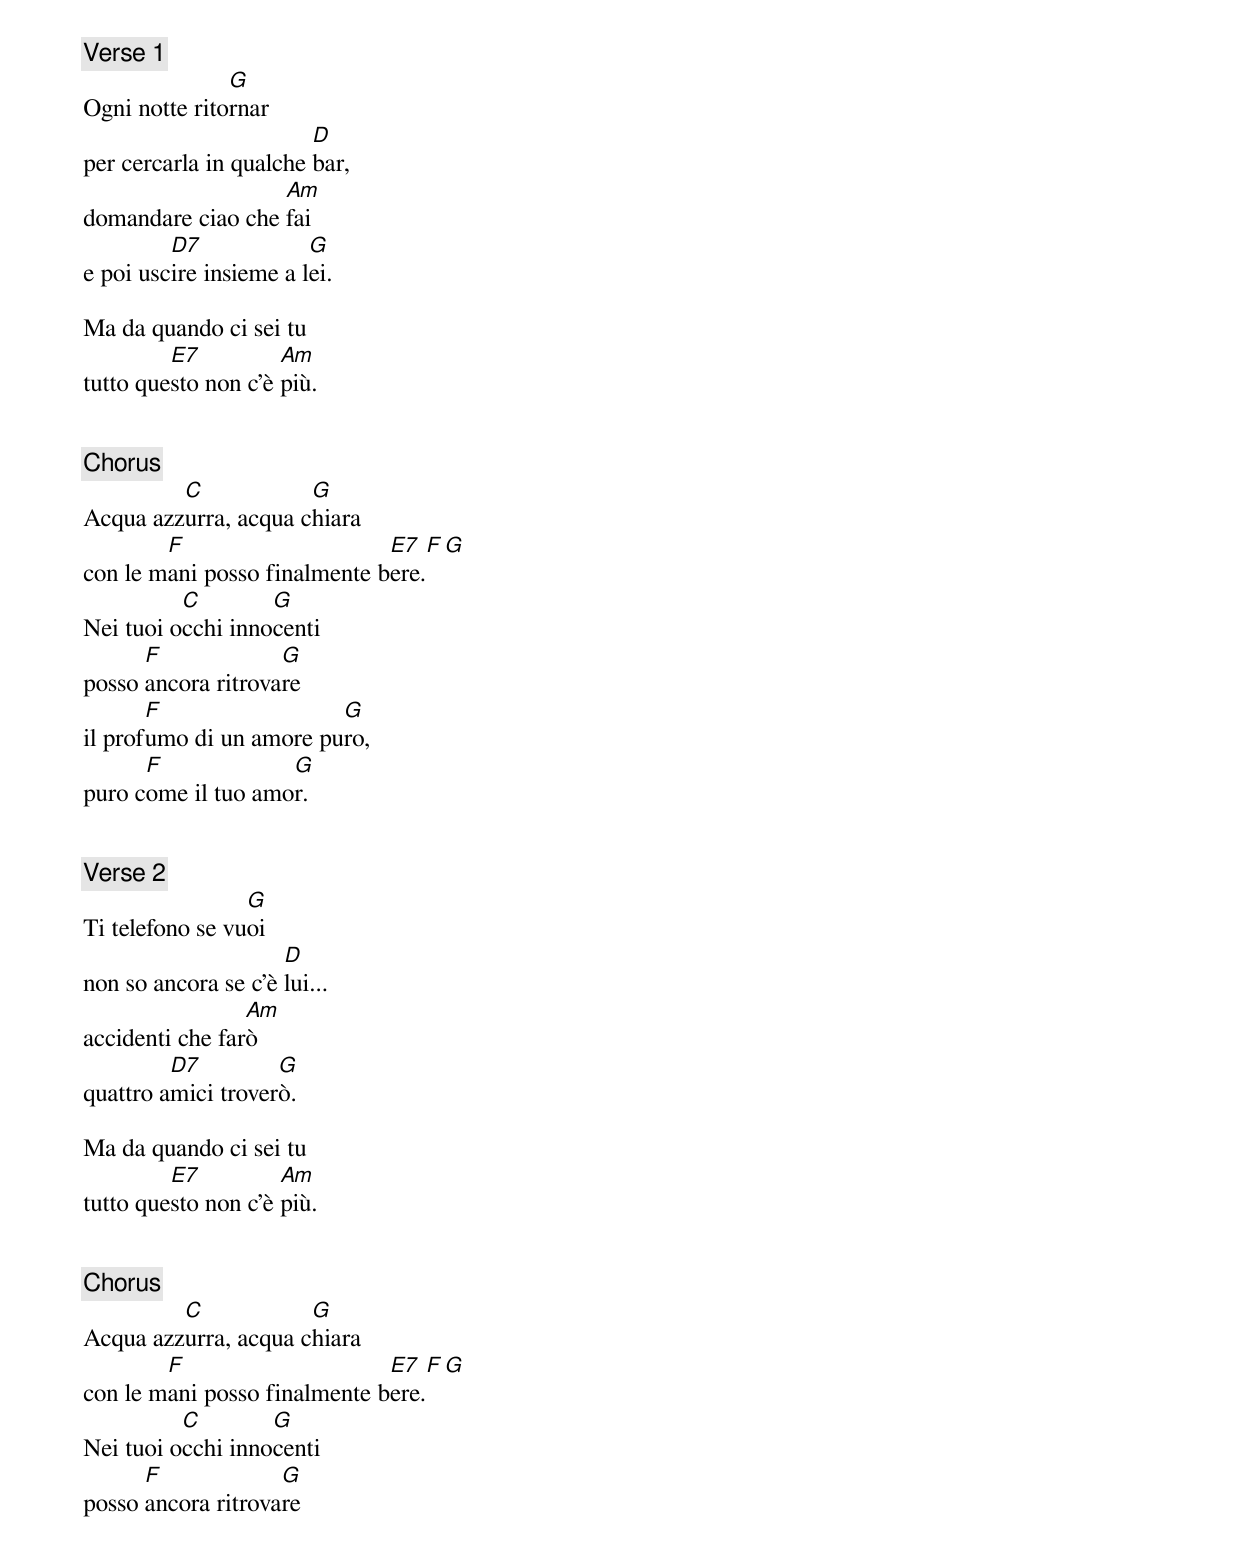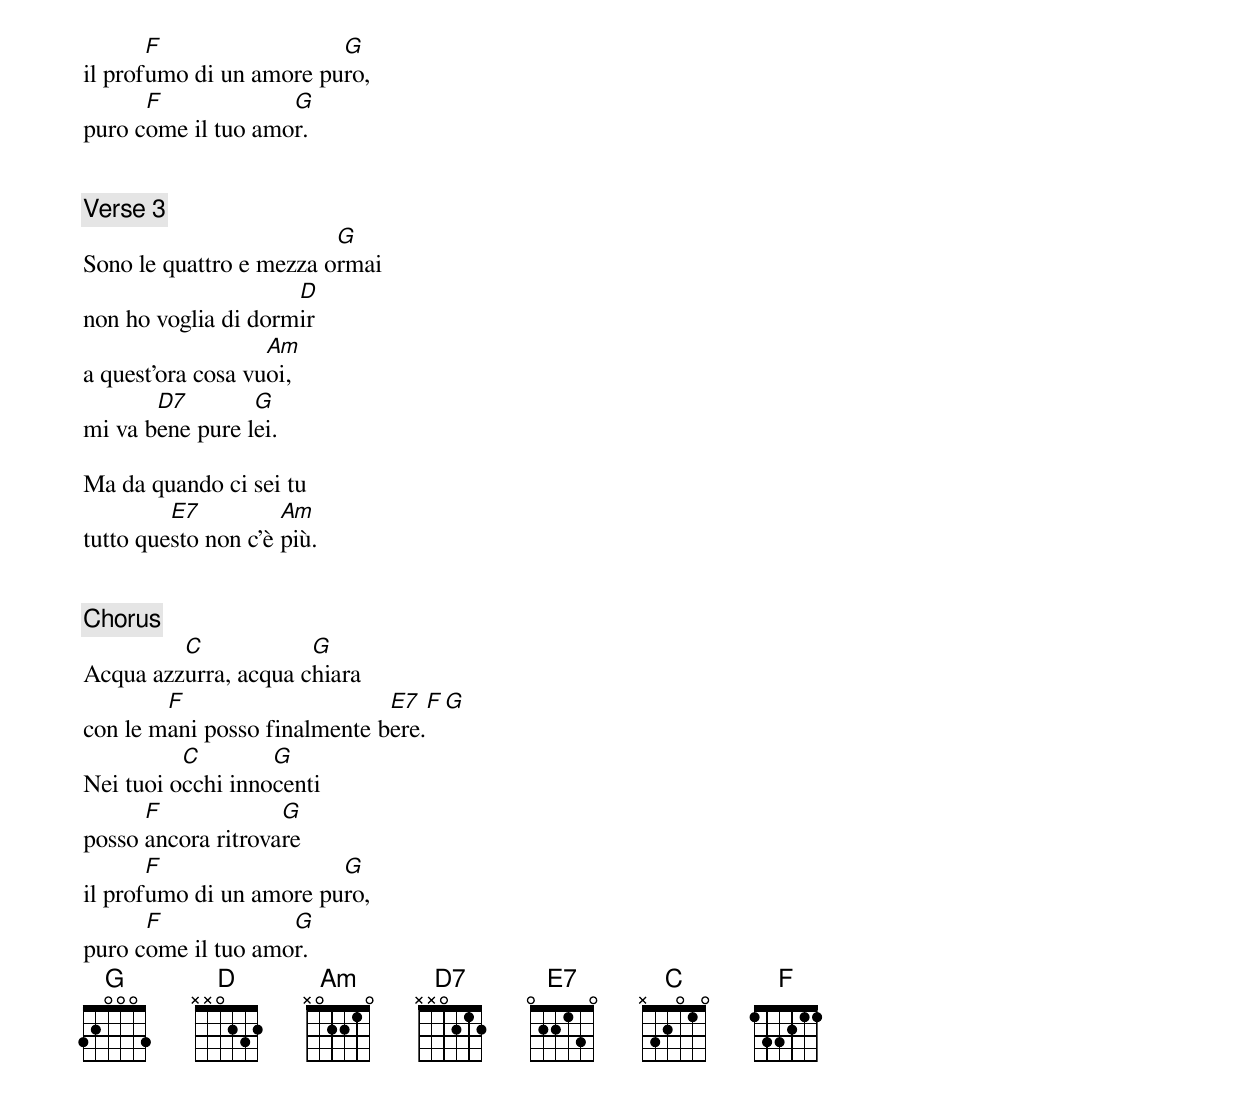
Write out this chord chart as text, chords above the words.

[Verse 1]
               G
Ogni notte ritornar
                        D
per cercarla in qualche bar,
                   Am
domandare ciao che fai
         D7             G
e poi uscire insieme a lei.

Ma da quando ci sei tu
         E7          Am
tutto questo non c’è più.


[Chorus]
         C            G
Acqua azzurra, acqua chiara
        F                     E7    F  G
con le mani posso finalmente bere.
          C        G
Nei tuoi occhi innocenti
      F             G
posso ancora ritrovare
       F                 G
il profumo di un amore puro,
      F             G
puro come il tuo amor.


[Verse 2]
                 G
Ti telefono se vuoi
                     D
non so ancora se c’è lui...
                 Am
accidenti che farò
         D7         G
quattro amici troverò.

Ma da quando ci sei tu
         E7          Am
tutto questo non c’è più.


[Chorus]
         C            G
Acqua azzurra, acqua chiara
        F                     E7    F G
con le mani posso finalmente bere.
          C        G
Nei tuoi occhi innocenti
      F             G
posso ancora ritrovare
       F                 G
il profumo di un amore puro,
      F             G
puro come il tuo amor.


[Verse 3]
                         G
Sono le quattro e mezza ormai
                     D
non ho voglia di dormir
                   Am
a quest'ora cosa vuoi,
       D7        G
mi va bene pure lei.

Ma da quando ci sei tu
         E7          Am
tutto questo non c’è più.


[Chorus]
         C            G
Acqua azzurra, acqua chiara
        F                     E7    F G
con le mani posso finalmente bere.
          C        G
Nei tuoi occhi innocenti
      F             G
posso ancora ritrovare
       F                 G
il profumo di un amore puro,
      F             G
puro come il tuo amor.
